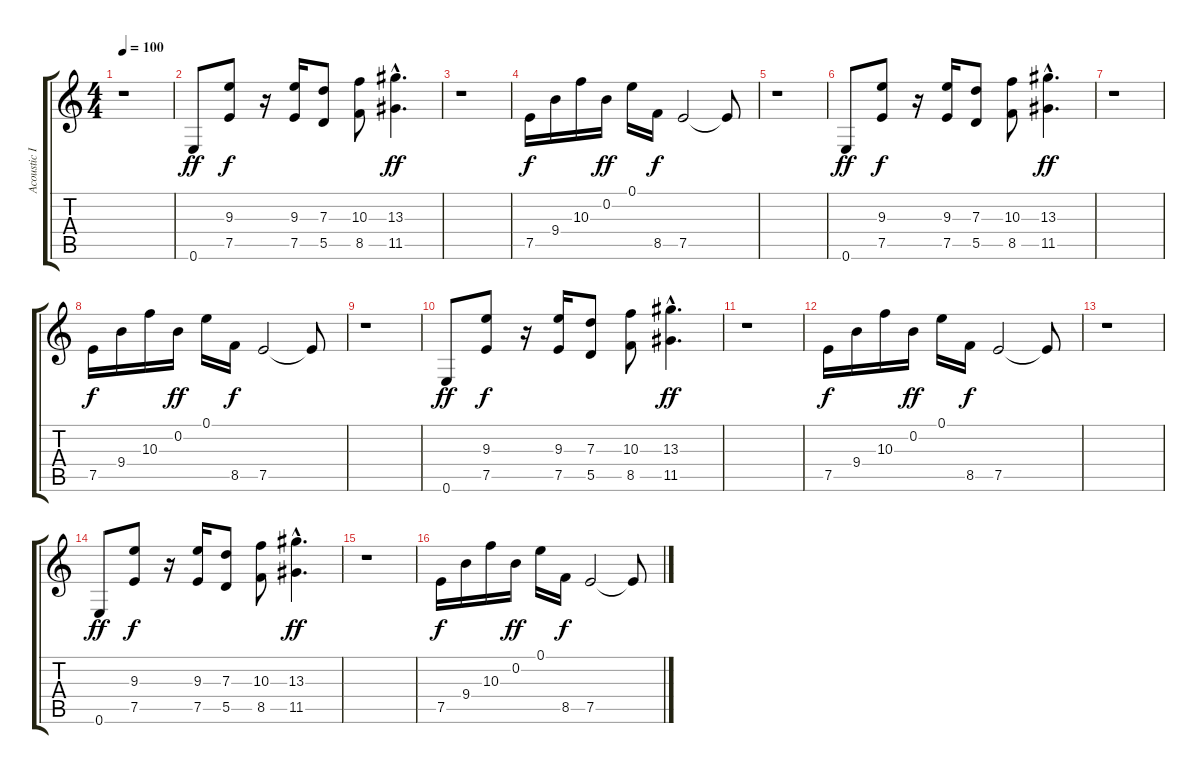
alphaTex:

\track ("Acoustic I" "Acoustic I") {instrument acousticguitarsteel}
\staff {score tabs}
\tuning (E4 B3 G3 D3 A2 E2) {hide}
\ts (4 4)
\tempo 100
\clef g2
\ks c
r.1{dy f} |
0.6.8{dy ff} (9.3 7.5).8{dy f} r.16 (9.3 7.5).16 (7.3 5.5).8 (10.3 8.5).8 (13.3{hac} 11.5{hac}).4{d dy ff} |
r.1 |
7.5.16{dy f} 9.4.16 10.3.16 0.2.16{dy ff} 0.1.16 8.5.16{dy f} 7.5.2 7.5{t}.8 |
r.1 |
0.6.8{dy ff} (9.3 7.5).8{dy f} r.16 (9.3 7.5).16 (7.3 5.5).8 (10.3 8.5).8 (13.3{hac} 11.5{hac}).4{d dy ff} |
r.1 |
7.5.16{dy f} 9.4.16 10.3.16 0.2.16{dy ff} 0.1.16 8.5.16{dy f} 7.5.2 7.5{t}.8 |
r.1 |
0.6.8{dy ff} (9.3 7.5).8{dy f} r.16 (9.3 7.5).16 (7.3 5.5).8 (10.3 8.5).8 (13.3{hac} 11.5{hac}).4{d dy ff} |
r.1 |
7.5.16{dy f} 9.4.16 10.3.16 0.2.16{dy ff} 0.1.16 8.5.16{dy f} 7.5.2 7.5{t}.8 |
r.1 |
0.6.8{dy ff} (9.3 7.5).8{dy f} r.16 (9.3 7.5).16 (7.3 5.5).8 (10.3 8.5).8 (13.3{hac} 11.5{hac}).4{d dy ff} |
r.1 |
7.5.16{dy f} 9.4.16 10.3.16 0.2.16{dy ff} 0.1.16 8.5.16{dy f} 7.5.2 7.5{t}.8
